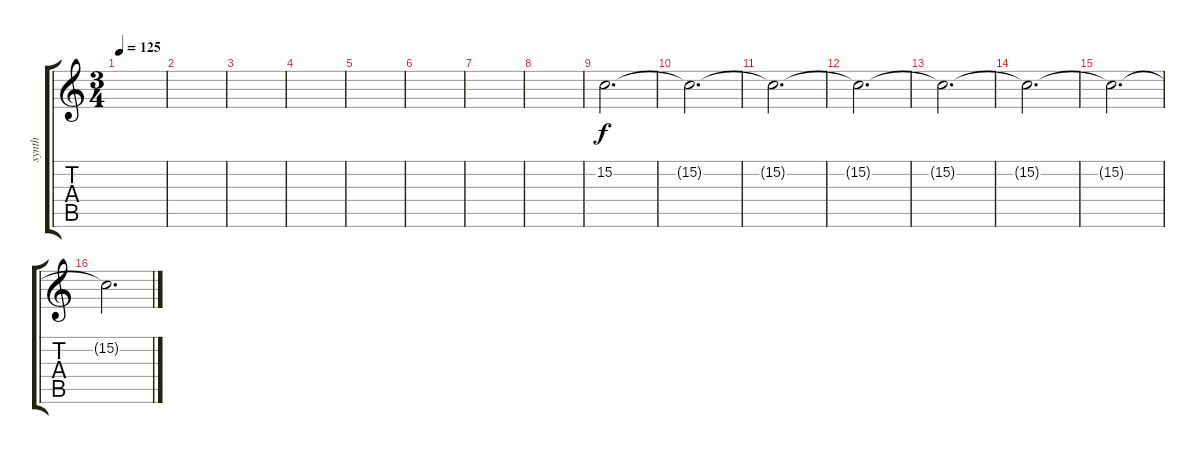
\track ("synth" "synth") {instrument pad2warm}
\staff {score tabs}
\tuning (D4 A3 F3 C3 G2 C2) {hide}
\ts (3 4)
\tempo 125
\clef g2
\ks c
|
|
|
|
|
|
|
|
15.2.2{d} |
15.2{t}.2{d} |
15.2{t}.2{d} |
15.2{t}.2{d} |
15.2{t}.2{d} |
15.2{t}.2{d} |
15.2{t}.2{d} |
15.2{t}.2{d}
